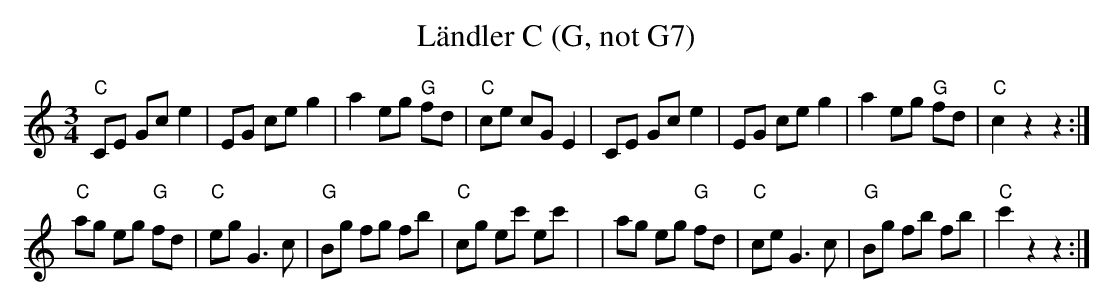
X:1
T:Ländler C (G, not G7)
M:3/4
L:1/8
K:C
"C"CE Gc e2 | EG ce g2 | a2 eg "G"fd | "C"ce cG E2 | CE Gc e2 | EG ce g2 | a2 eg "G"fd | "C"c2 z2z2 :|
"C"ag eg "G"fd | "C"eg G3c | "G"Bg fg fb | "C"cg ec' ec' | | ag eg "G"fd | "C"ce G3c | "G"Bg fb fb | "C"c'2 z2z2 :|
